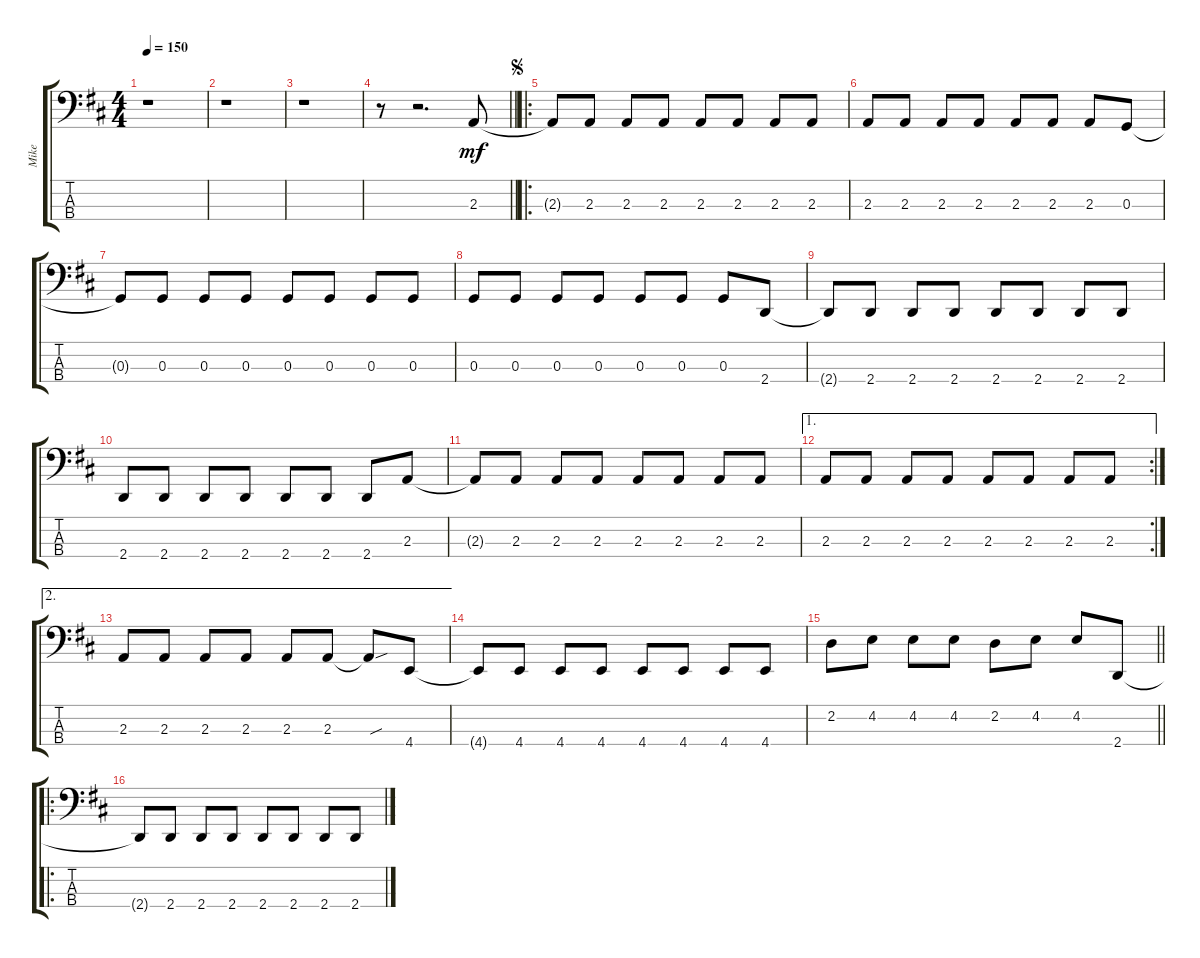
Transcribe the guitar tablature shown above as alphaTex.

\track ("Mike" "Mike") {instrument electricbasspick}
\staff {score tabs}
\tuning (F2 C2 G1 C1) {hide}
\ts (4 4)
\tempo 150
\clef f4
\ks d
r.1{dy mf instrument electricbasspick} |
r.1 |
r.1 |
\barLineRight lightlight
r.8 r.2{d} 2.3.8 |
\ro
\jump segno
2.3{t}.8 2.3.8 2.3.8 2.3.8 2.3.8 2.3.8 2.3.8 2.3.8 |
2.3.8 2.3.8 2.3.8 2.3.8 2.3.8 2.3.8 2.3.8 0.3.8 |
0.3{t}.8 0.3.8 0.3.8 0.3.8 0.3.8 0.3.8 0.3.8 0.3.8 |
0.3.8 0.3.8 0.3.8 0.3.8 0.3.8 0.3.8 0.3.8 2.4.8 |
2.4{t}.8 2.4.8 2.4.8 2.4.8 2.4.8 2.4.8 2.4.8 2.4.8 |
2.4.8 2.4.8 2.4.8 2.4.8 2.4.8 2.4.8 2.4.8 2.3.8 |
2.3{t}.8 2.3.8 2.3.8 2.3.8 2.3.8 2.3.8 2.3.8 2.3.8 |
\ae 1
\rc 2
2.3.8 2.3.8 2.3.8 2.3.8 2.3.8 2.3.8 2.3.8 2.3.8 |
\ae 2
2.3.8 2.3.8 2.3.8 2.3.8 2.3.8 2.3.8 2.3{sou t}.8 4.4.8 |
4.4{t}.8 4.4.8 4.4.8 4.4.8 4.4.8 4.4.8 4.4.8 4.4.8 |
\barLineRight lightlight
2.2.8 4.2.8 4.2.8 4.2.8 2.2.8 4.2.8 4.2.8 2.4.8 |
\ro
2.4{t}.8 2.4.8 2.4.8 2.4.8 2.4.8 2.4.8 2.4.8 2.4.8
